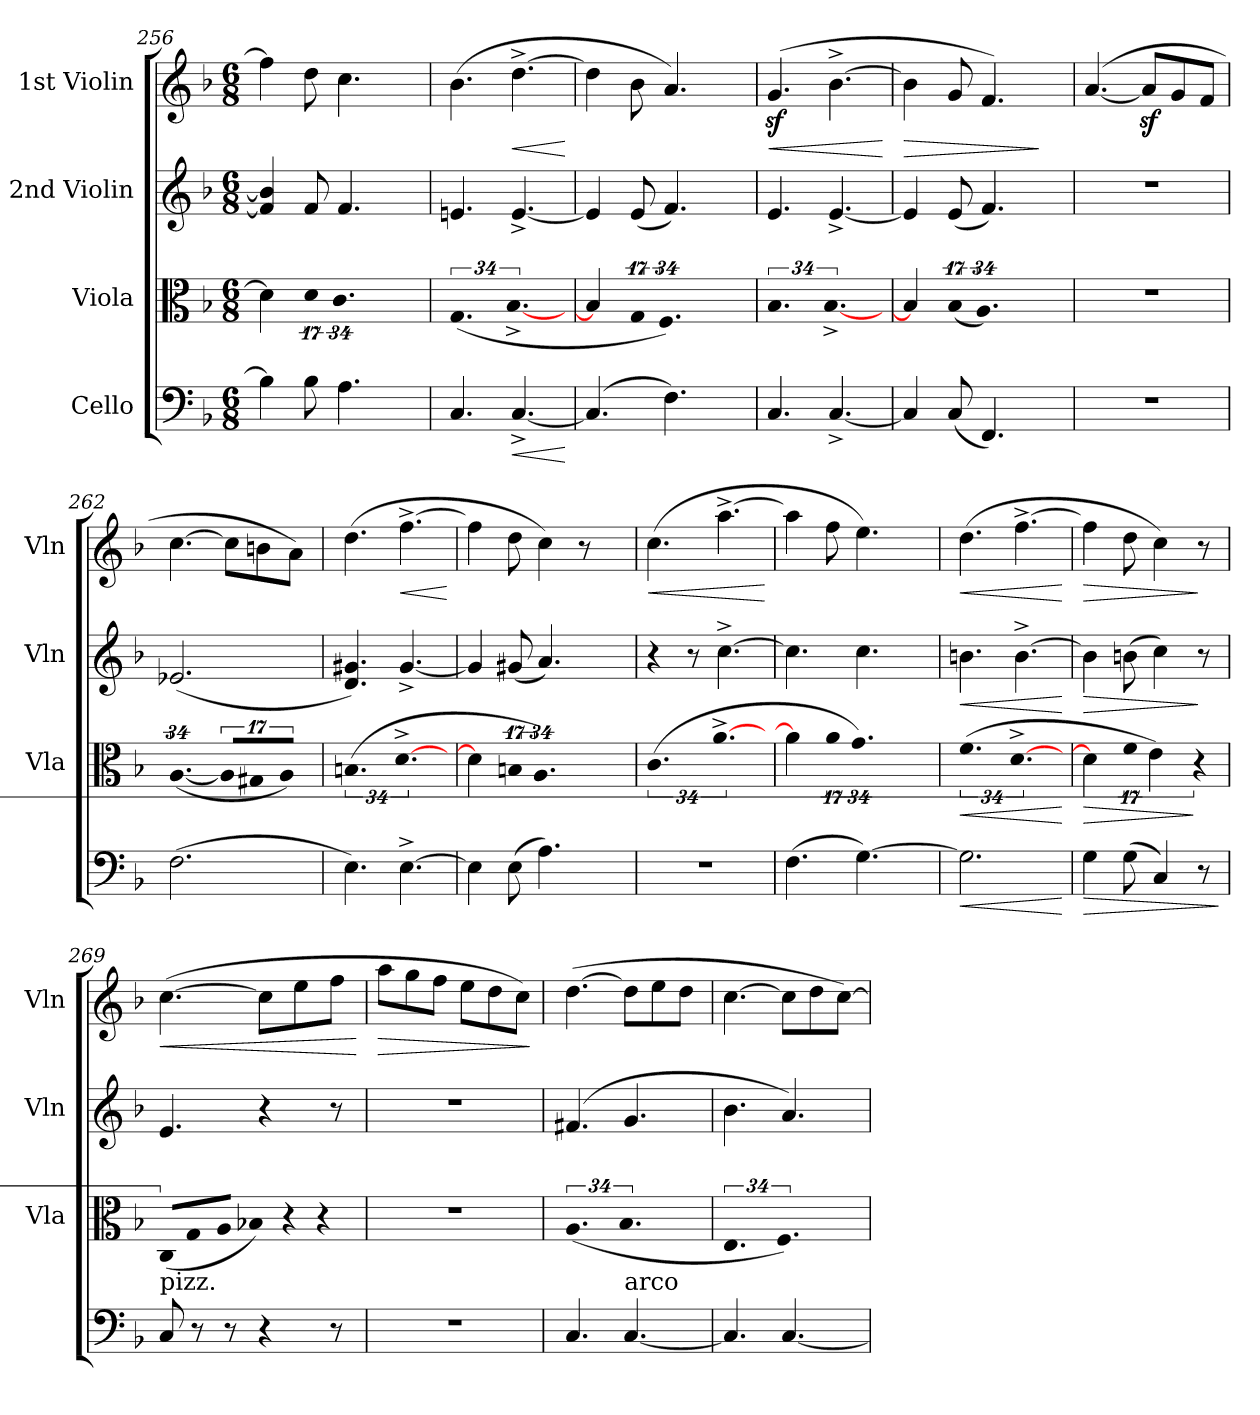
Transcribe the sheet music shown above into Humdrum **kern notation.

**kern	**dynam	**kern	**dynam	**kern	**dynam	**kern	**dynam
*part4	*part4	*part3	*part3	*part2	*part2	*part1	*part1
*staff4	*staff4	*staff3	*staff3	*staff2	*staff2	*staff1	*staff1
*I"Cello	*	*I"Viola	*	*I"2nd Violin	*	*I"1st Violin	*
*	*	*I'Vla	*	*I'Vln	*	*I'Vln	*
*clefF4	*	*clefC3	*	*clefG2	*	*clefG2	*
*k[b-]	*	*k[b-]	*	*k[b-]	*	*k[b-]	*
*F:	*	*F:	*	*F:	*	*F:	*
*M6/8	*	*M6/8	*	*M6/8	*	*M6/8	*
=256	=256	=256	=256	=256	=256	=256	=256
4B-\]	.	4d\]	.	4f]/ 4b-]/	.	4ff\]	.
!	!	!LO:N:vis=8	!	!	!	!	!
8B-\	.	17%2d\	.	8f/	.	8dd\	.
!	!	!LO:N:vis=4.	!	!	!	!	!
.	.	68%25c\	.	.	.	.	.
4.A\	.	.	.	4.f/	.	4.cc\	.
.	.	68ryy	.	.	.	.	.
=257	=257	=257	=257	=257	=257	=257	=257
!	!	!LO:N:vis=4.	!	!	!	!	!
4.C/	.	(68%25G/	.	4.en/	.	(4.b-\	.
!	!	!LO:N:vis=4.	!	!	!	!	!
.	.	[68%25B-^/	.	.	.	.	.
!	!LO:HP:b	!	!	!	!	!	!LO:HP:b
[4.C^/	<	.	.	[4.e^/	.	[4.dd^\	<
.	.	68ryy	.	.	.	.	.
.	[	.	.	.	.	.	[
=258	=258	=258	=258	=258	=258	=258	=258
(4.C/]	.	4B-/]	.	4e/]	.	4dd\]	.
!	!	!LO:N:vis=8	!	!	!	!	!
.	.	17%2G/	.	(8e/	.	8b-\	.
!	!	!LO:N:vis=4.	!	!	!	!	!
.	.	68%25F/)	.	.	.	.	.
4.F\)	.	.	.	4.f/)	.	4.a/)	.
.	.	68ryy	.	.	.	.	.
=259	=259	=259	=259	=259	=259	=259	=259
!	!	!LO:N:vis=4.	!	!	!	!	!LO:HP:b
4.C/	.	68%25B-/	.	4.e/	.	(4.gz>/	<
!	!	!LO:N:vis=4.	!	!	!	!	!
.	.	[68%25B-^/	.	.	.	.	.
[4.C^/	.	.	.	[4.e^/	.	[4.b-^\	.
.	.	68ryy	.	.	.	.	.
.	.	.	.	.	.	.	[
=260	=260	=260	=260	=260	=260	=260	=260
!	!	!	!	!	!	!	!LO:HP:b
4C/]	.	4B-/]	.	4e/]	.	4b-\]	>
!	!	!LO:N:vis=8	!	!	!	!	!
(8C/	.	(17%2B-/	.	(8e/	.	8g/	.
!	!	!LO:N:vis=4.	!	!	!	!	!
.	.	68%25A/)	.	.	.	.	.
4.FF/)	.	.	.	4.f/)	.	4.f/)	.
.	.	68ryy	.	.	.	.	.
.	.	.	.	.	.	.	]
=261	=261	=261	=261	=261	=261	=261	=261
2.r	.	2.r	.	2.r	.	([4.a/	.
.	.	.	.	.	.	8az>/L]	.
.	.	.	.	.	.	8g/	.
.	.	.	.	.	.	8f/J	.
=262	=262	=262	=262	=262	=262	=262	=262
!	!	!LO:N:vis=4.	!	!	!	!	!
(2.F\	.	([68%25A/	.	(2.e-X/	.	[4.cc\	.
!	!	!LO:N:vis=8	!	!	!	!	!
.	.	17%2A/L]	.	.	.	.	.
.	.	.	.	.	.	8cc\L]	.
!	!	!LO:N:vis=8	!	!	!	!	!
.	.	17%2G#X/	.	.	.	.	.
.	.	.	.	.	.	8bn\	.
!	!	!LO:N:vis=8	!	!	!	!	!
.	.	17%2A/J)	.	.	.	.	.
.	.	.	.	.	.	8a\J)	.
.	.	34ryy	.	.	.	.	.
!!LO:LB:g=z
=263	=263	=263	=263	=263	=263	=263	=263
!	!	!LO:N:vis=4.	!	!	!	!	!
4.E\)	.	(68%25Bn/	.	4.d/ 4.g#X/)	.	(4.dd\	.
!	!	!LO:N:vis=4.	!	!	!	!	!
.	.	[68%25d^\	.	.	.	.	.
!	!	!	!	!	!	!	!LO:HP:b
[4.E^\	.	.	.	[4.g#^/	.	[4.ff^\	<
.	.	68ryy	.	.	.	.	.
.	.	.	.	.	.	.	[
=264	=264	=264	=264	=264	=264	=264	=264
4E\]	.	4d\]	.	4g#/]	.	4ff\]	.
!	!	!LO:N:vis=8	!	!	!	!	!
(8E\	.	17%2Bn/	.	(8g#X/	.	8dd\	.
!	!	!LO:N:vis=4.	!	!	!	!	!
.	.	68%25A/)	.	.	.	.	.
4.A\)	.	.	.	4.a/)	.	4cc\)	.
.	.	.	.	.	.	8r	.
.	.	68ryy	.	.	.	.	.
=265	=265	=265	=265	=265	=265	=265	=265
!	!	!LO:N:vis=4.	!	!	!	!	!LO:HP:b
2.r	.	(68%25c\	.	4r	.	(4.cc\	<
.	.	.	.	8r	.	.	.
!	!	!LO:N:vis=4.	!	!	!	!	!
.	.	[68%25a^\	.	.	.	.	.
.	.	.	.	[4.cc^\	.	[4.aa^\	.
.	.	68ryy	.	.	.	.	.
.	.	.	.	.	.	.	[
=266	=266	=266	=266	=266	=266	=266	=266
(4.F\	.	4a\]	.	4.cc\]	.	4aa\]	.
!	!	!LO:N:vis=8	!	!	!	!	!
.	.	17%2a\	.	.	.	8ff\	.
!	!	!LO:N:vis=4.	!	!	!	!	!
.	.	68%25g\)	.	.	.	.	.
[4.G\)	.	.	.	4.cc\	.	4.ee\)	.
.	.	68ryy	.	.	.	.	.
=267	=267	=267	=267	=267	=267	=267	=267
!	!LO:HP:b	!LO:N:vis=4.	!LO:HP:b	!	!LO:HP:b	!	!LO:HP:b
2.G\]	<	(68%25f\	<	4.bn\	<	(4.dd\	<
!	!	!LO:N:vis=4.	!	!	!	!	!
.	.	[68%25d^\	.	.	.	.	.
.	.	.	.	[4.b^\	.	[4.ff^\	.
.	.	68ryy	[	.	.	.	.
.	[	.	.	.	[	.	[
=268	=268	=268	=268	=268	=268	=268	=268
!	!LO:HP:b	!	!LO:HP:b	!	!LO:HP:b	!	!LO:HP:b
4G\	>	4d\]	>	4b\]	>	4ff\]	>
!	!	!LO:N:vis=8	!	!	!	!	!
(8G\	.	17%2f\	.	(8bn\	.	8dd\	.
.	.	4e\)	.	.	.	.	.
4C/)	.	.	.	4cc\)	.	4cc\)	.
!	!	!LO:N:vis=8	!	!	!	!	!
.	.	17%2r	]	.	.	.	.
8r	.	.	.	8r	]	8r	]
.	.	68ryy	.	.	.	.	.
.	]	.	.	.	.	.	.
=269	=269	=269	=269	=269	=269	=269	=269
!LO:TX:a:t=pizz.	!	!	!	!	!	!	!
!	!	!LO:N:vis=8	!	!	!	!	!LO:HP:b
8C/	.	(17%2C/L	.	4.e/	.	([4.cc\	<
!	!	!LO:N:vis=8	!	!	!	!	!
.	.	17%2G/	.	.	.	.	.
8r	.	.	.	.	.	.	.
!	!	!LO:N:vis=8	!	!	!	!	!
.	.	17%2A/J	.	.	.	.	.
8r	.	.	.	.	.	.	.
!	!	!LO:N:vis=8	!	!	!	!	!
.	.	17%2B-X/)	.	.	.	.	.
4r	.	.	.	4r	.	8cc\L]	.
!	!	!LO:N:vis=8	!	!	!	!	!
.	.	17%2r	.	.	.	.	.
.	.	.	.	.	.	8ee\	.
!	!	!LO:N:vis=8	!	!	!	!	!
.	.	17%2r	.	.	.	.	.
8r	.	.	.	8r	.	8ff\J	.
.	.	68%3ryy	.	.	.	.	.
.	.	.	.	.	.	.	[
=270	=270	=270	=270	=270	=270	=270	=270
!	!	!	!	!	!	!	!LO:HP:b
2.r	.	2.r	.	2.r	.	8aa\L	>
.	.	.	.	.	.	8gg\	.
.	.	.	.	.	.	8ff\J	.
.	.	.	.	.	.	8ee\L	.
.	.	.	.	.	.	8dd\	.
.	.	.	.	.	.	8cc\J)	.
.	.	.	.	.	.	.	]
=271	=271	=271	=271	=271	=271	=271	=271
!	!	!LO:N:vis=4.	!	!	!	!	!
4.C/	.	(68%25A/	.	(4.f#X/	.	([4.dd\	.
!	!	!LO:N:vis=4.	!	!	!	!	!
.	.	68%25B-/	.	.	.	.	.
!LO:TX:a:t=arco	!	!	!	!	!	!	!
[4.C/	.	.	.	4.g/	.	8dd\L]	.
.	.	.	.	.	.	8ee\	.
.	.	.	.	.	.	8dd\J	.
.	.	68ryy	.	.	.	.	.
=272	=272	=272	=272	=272	=272	=272	=272
!	!	!LO:N:vis=4.	!	!	!	!	!
4.C/]	.	68%25E/	.	4.b-\	.	[4.cc\	.
!	!	!LO:N:vis=4.	!	!	!	!	!
.	.	68%25F/)	.	.	.	.	.
[4.C/	.	.	.	4.a/)	.	8cc\L]	.
.	.	.	.	.	.	8dd\	.
.	.	.	.	.	.	[8cc\J)	.
.	.	68ryy	.	.	.	.	.
=	=	=	=	=	=	=	=
*-	*-	*-	*-	*-	*-	*-	*-
